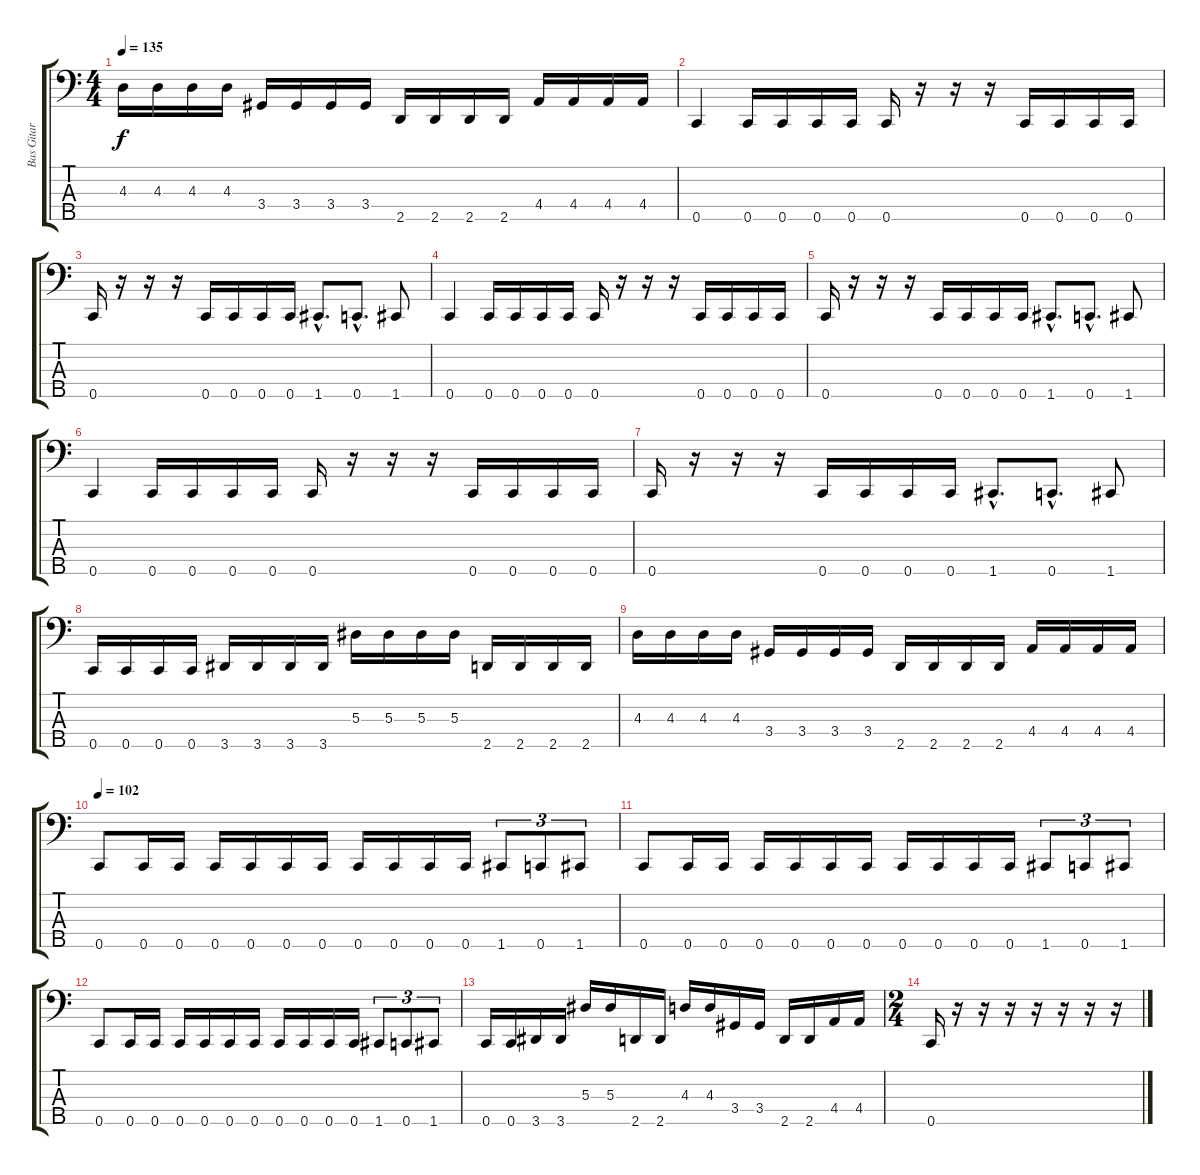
\track ("Bas Gitar" "Bas Gitar") {instrument electricbasspick}
\staff {score tabs}
\tuning (Ab2 Eb2 Bb1 F1 C1) {hide}
\ts (4 4)
\tempo 135
\clef f4
\ks c
4.3.16{dy f} 4.3.16 4.3.16 4.3.16 3.4.16 3.4.16 3.4.16 3.4.16 2.5.16 2.5.16 2.5.16 2.5.16 4.4.16 4.4.16 4.4.16 4.4.16 |
0.5.4 0.5.16 0.5.16 0.5.16 0.5.16 0.5.16 r.16 r.16 r.16 0.5.16 0.5.16 0.5.16 0.5.16 |
0.5.16 r.16 r.16 r.16 0.5.16 0.5.16 0.5.16 0.5.16 1.5{hac}.8{d} 0.5{hac}.8{d} 1.5.8 |
0.5.4 0.5.16 0.5.16 0.5.16 0.5.16 0.5.16 r.16 r.16 r.16 0.5.16 0.5.16 0.5.16 0.5.16 |
0.5.16 r.16 r.16 r.16 0.5.16 0.5.16 0.5.16 0.5.16 1.5{hac}.8{d} 0.5{hac}.8{d} 1.5.8 |
0.5.4 0.5.16 0.5.16 0.5.16 0.5.16 0.5.16 r.16 r.16 r.16 0.5.16 0.5.16 0.5.16 0.5.16 |
0.5.16 r.16 r.16 r.16 0.5.16 0.5.16 0.5.16 0.5.16 1.5{hac}.8{d} 0.5{hac}.8{d} 1.5.8 |
0.5.16 0.5.16 0.5.16 0.5.16 3.5.16 3.5.16 3.5.16 3.5.16 5.3.16 5.3.16 5.3.16 5.3.16 2.5.16 2.5.16 2.5.16 2.5.16 |
4.3.16 4.3.16 4.3.16 4.3.16 3.4.16 3.4.16 3.4.16 3.4.16 2.5.16 2.5.16 2.5.16 2.5.16 4.4.16 4.4.16 4.4.16 4.4.16 |
\tempo 102
0.5.8 0.5.16 0.5.16 0.5.16 0.5.16 0.5.16 0.5.16 0.5.16 0.5.16 0.5.16 0.5.16 1.5.8{tu (3 2)} 0.5.8{tu (3 2)} 1.5.8{tu (3 2)} |
0.5.8 0.5.16 0.5.16 0.5.16 0.5.16 0.5.16 0.5.16 0.5.16 0.5.16 0.5.16 0.5.16 1.5.8{tu (3 2)} 0.5.8{tu (3 2)} 1.5.8{tu (3 2)} |
0.5.8 0.5.16 0.5.16 0.5.16 0.5.16 0.5.16 0.5.16 0.5.16 0.5.16 0.5.16 0.5.16 1.5.8{tu (3 2)} 0.5.8{tu (3 2)} 1.5.8{tu (3 2)} |
0.5.16 0.5.16 3.5.16 3.5.16 5.3.16 5.3.16 2.5.16 2.5.16 4.3.16 4.3.16 3.4.16 3.4.16 2.5.16 2.5.16 4.4.16 4.4.16 |
\ts (2 4)
0.5.16 r.16 r.16 r.16 r.16 r.16 r.16 r.16
